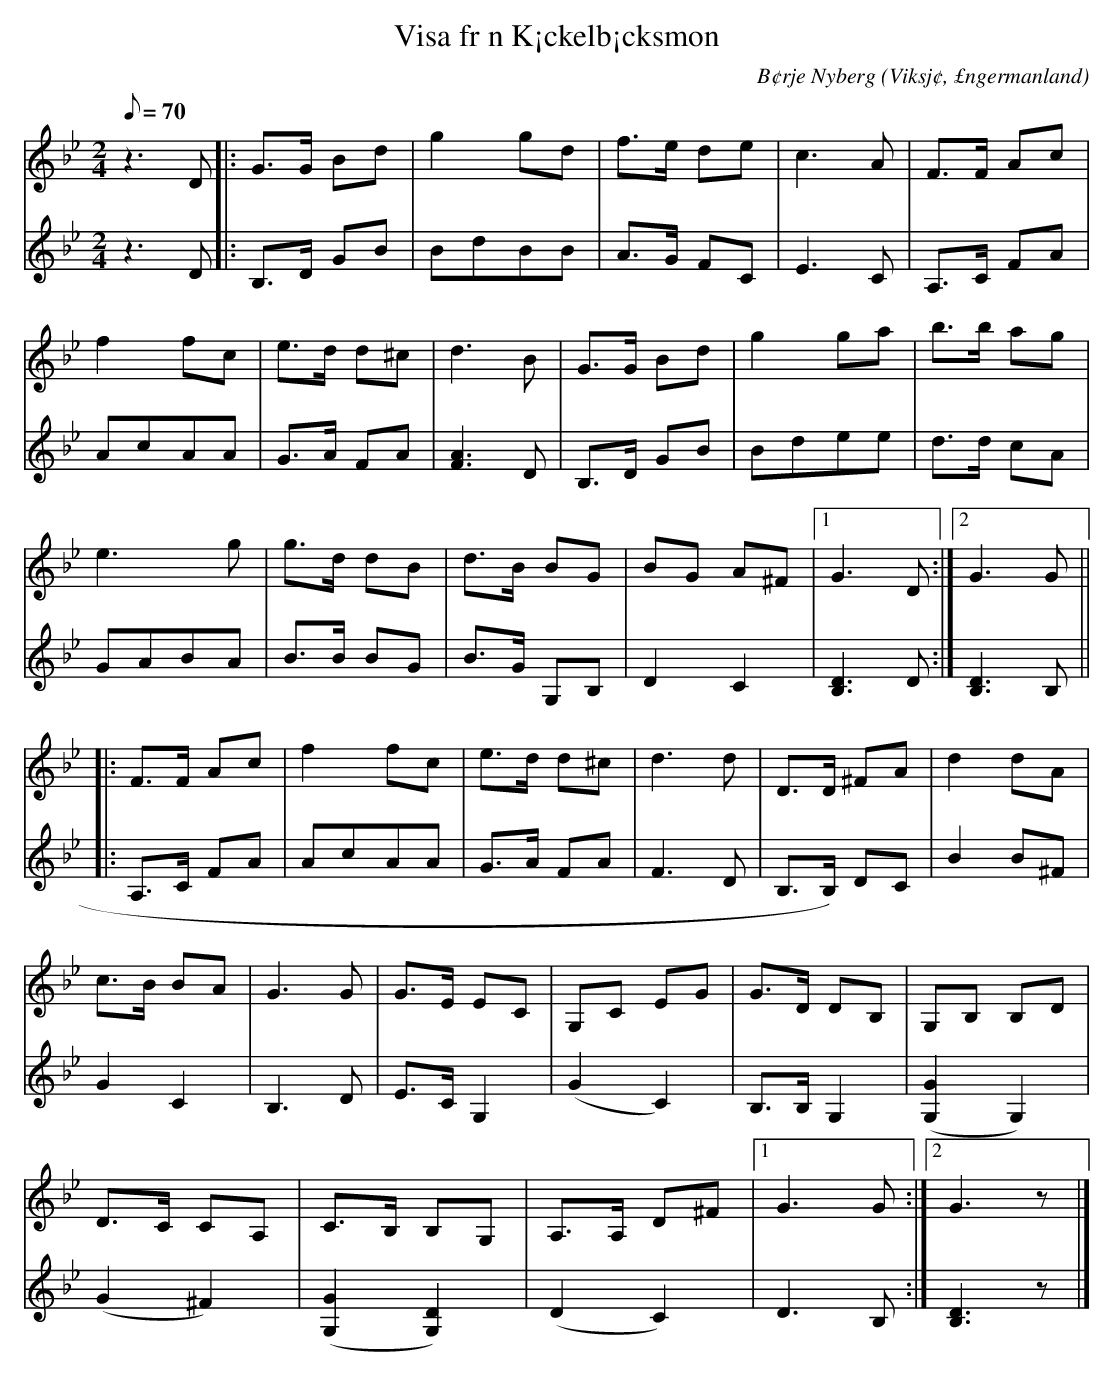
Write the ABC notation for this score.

X:1
T:Visa fr n K¡ckelb¡cksmon
C:B¢rje Nyberg
O:Viksj¢, £ngermanland
M:2/4
L:1/8
Q:70
K:Gm
V:1
z2> D2|: G>G Bd | g2 gd | f>e de | c2>A2 | F>F Ac |
f2 fc | e>d d^c | d2>B2 | G>G Bd |g2 ga | b>b ag |
e2> g2 | g>d dB |d>B BG |BG A^F |1 G2> D2 :|2 G2> G2 ||
|: F>F Ac | f2 fc | e>d d^c | d2>d2 | D>D ^FA | d2 dA |
c>B BA |G2> G2 | G>E EC | G,C EG | G>D DB, | G,B, B,D |
D>C CA, | C>B, B,G, | A,>A, D^F |1 G2> G2 :|2 G2> z2 |]
V:2
z2> D2 |: B,>D GB| BdBB | A>G FC | E2>C2 | A,>C FA |
AcAA | G>A FA | [A2F2]> D2 | B,>D GB | Bdee | d>d cA |
GABA | B>B BG | B>G G,B, | D2C2 | [D2B,2]> D2 :| [D2B,2]> B,2 ||
|: A,>C FA | AcAA | G>A FA | F2>D2 | B,>B,) DC | B2 B^F |
G2 C2 | B,2> D2 | E>C G,2 |(G2 C2) | B,>B, G,2 | ([G,2G2] G,2) |
(G2 ^F2) | ([G2G,2] [D2G,2]) | (D2 C2) | D2> B,2 :| [D2B,2]> z2 |]
